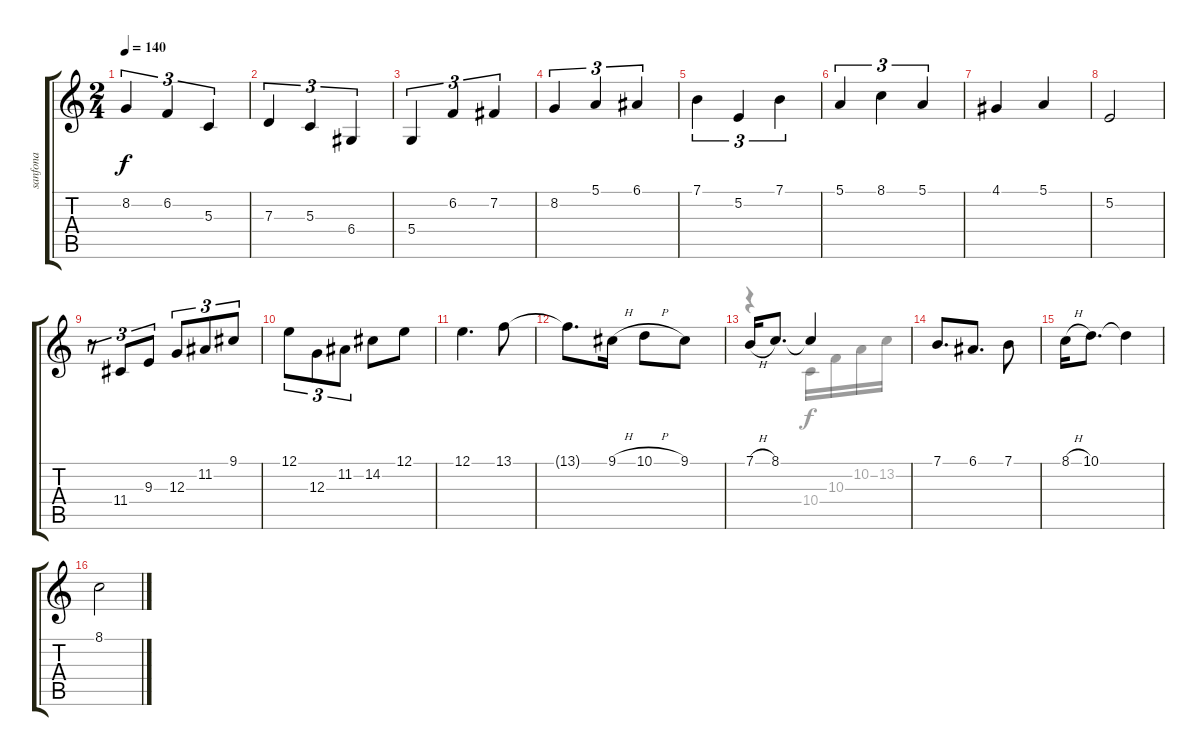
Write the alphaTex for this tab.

\track ("sanfona" "sanfona") {instrument accordion}
\staff {score tabs}
\tuning (E4 B3 G3 D3 A2 E2) {hide}
\voice
\ts (2 4)
\tempo 140
\clef g2
\ks c
8.2.4{tu (3 2) dy f} 6.2.4{tu (3 2)} 5.3.4{tu (3 2)} |
7.3.4{tu (3 2)} 5.3.4{tu (3 2)} 6.4.4{tu (3 2)} |
5.4.4{tu (3 2)} 6.2.4{tu (3 2)} 7.2.4{tu (3 2)} |
8.2.4{tu (3 2)} 5.1.4{tu (3 2)} 6.1.4{tu (3 2)} |
7.1.4{tu (3 2)} 5.2.4{tu (3 2)} 7.1.4{tu (3 2)} |
5.1.4{tu (3 2)} 8.1.4{tu (3 2)} 5.1.4{tu (3 2)} |
4.1.4 5.1.4 |
5.2.2 |
r.8{tu (3 2)} 11.4.8{tu (3 2)} 9.3.8{tu (3 2)} 12.3.8{tu (3 2)} 11.2.8{tu (3 2)} 9.1.8{tu (3 2)} |
12.1.8{tu (3 2)} 12.3.8{tu (3 2)} 11.2.8{tu (3 2)} 14.2.8 12.1.8 |
12.1.4{d} 13.1.8 |
13.1{t}.8{d} 9.1{h}.16 10.1{h}.8 9.1.8 |
7.1{h}.16 8.1.8{d} 8.1{t}.4 |
7.1.8{d} 6.1.8{d} 7.1.8 |
8.1{h}.16 10.1.8{d} 10.1{t}.4 |
8.1.2
\voice
\clef g2
\ottava regular
\simile none
\ks c
|
|
|
|
|
|
|
|
|
|
|
|
r.4 10.4.16 10.3.16 10.2.16 13.2.16 |
|
|
